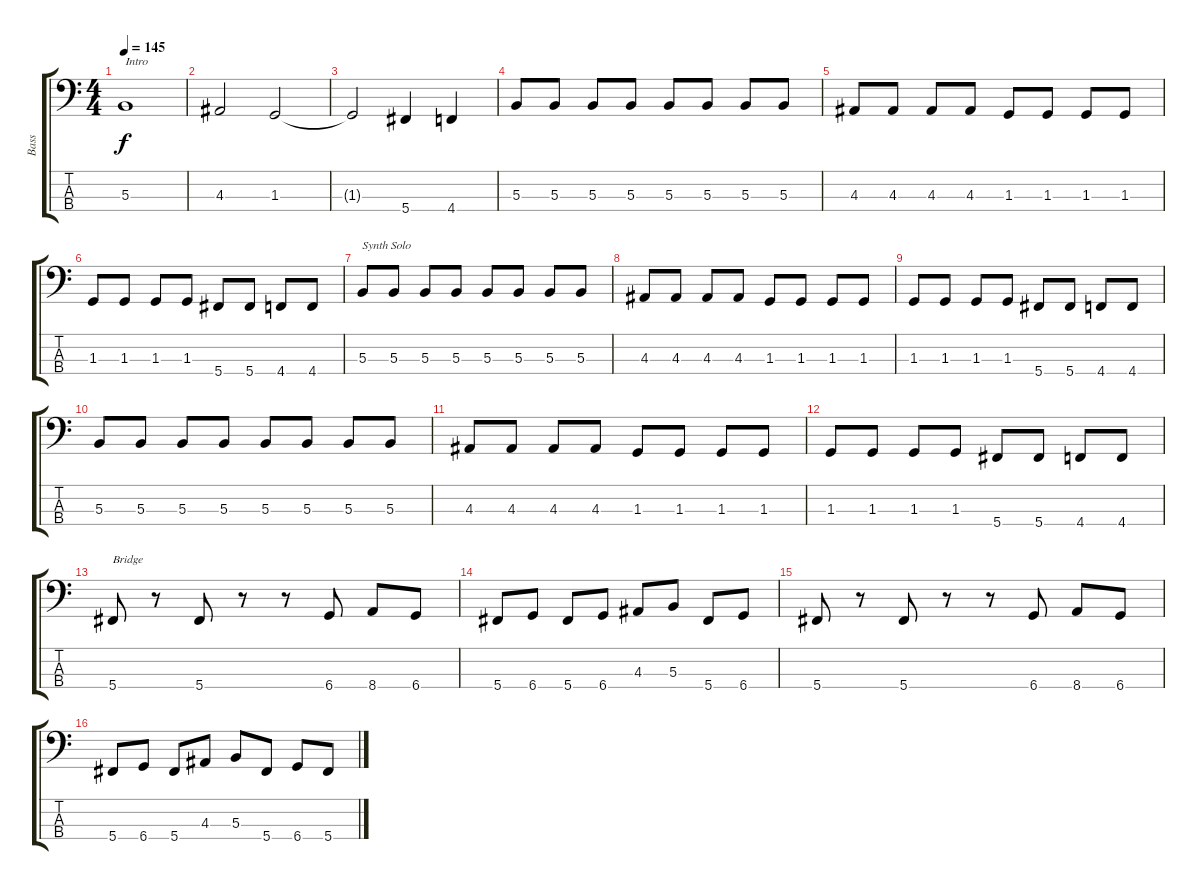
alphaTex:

\track ("Bass" "Bass") {instrument electricbassfinger}
\staff {score tabs}
\tuning (E2 B1 Gb1 Db1) {hide}
\ts (4 4)
\tempo 145
\clef f4
\ks c
5.3.1{txt "Intro" dy f instrument electricbassfinger} |
4.3.2 1.3.2 |
1.3{t}.2 5.4.4 4.4.4 |
5.3.8 5.3.8 5.3.8 5.3.8 5.3.8 5.3.8 5.3.8 5.3.8 |
4.3.8 4.3.8 4.3.8 4.3.8 1.3.8 1.3.8 1.3.8 1.3.8 |
1.3.8 1.3.8 1.3.8 1.3.8 5.4.8 5.4.8 4.4.8 4.4.8 |
5.3.8{txt "Synth Solo"} 5.3.8 5.3.8 5.3.8 5.3.8 5.3.8 5.3.8 5.3.8 |
4.3.8 4.3.8 4.3.8 4.3.8 1.3.8 1.3.8 1.3.8 1.3.8 |
1.3.8 1.3.8 1.3.8 1.3.8 5.4.8 5.4.8 4.4.8 4.4.8 |
5.3.8 5.3.8 5.3.8 5.3.8 5.3.8 5.3.8 5.3.8 5.3.8 |
4.3.8 4.3.8 4.3.8 4.3.8 1.3.8 1.3.8 1.3.8 1.3.8 |
1.3.8 1.3.8 1.3.8 1.3.8 5.4.8 5.4.8 4.4.8 4.4.8 |
5.4.8{txt "Bridge"} r.8 5.4.8 r.8 r.8 6.4.8 8.4.8 6.4.8 |
5.4.8 6.4.8 5.4.8 6.4.8 4.3.8 5.3.8 5.4.8 6.4.8 |
5.4.8 r.8 5.4.8 r.8 r.8 6.4.8 8.4.8 6.4.8 |
5.4.8 6.4.8 5.4.8 4.3.8 5.3.8 5.4.8 6.4.8 5.4.8
